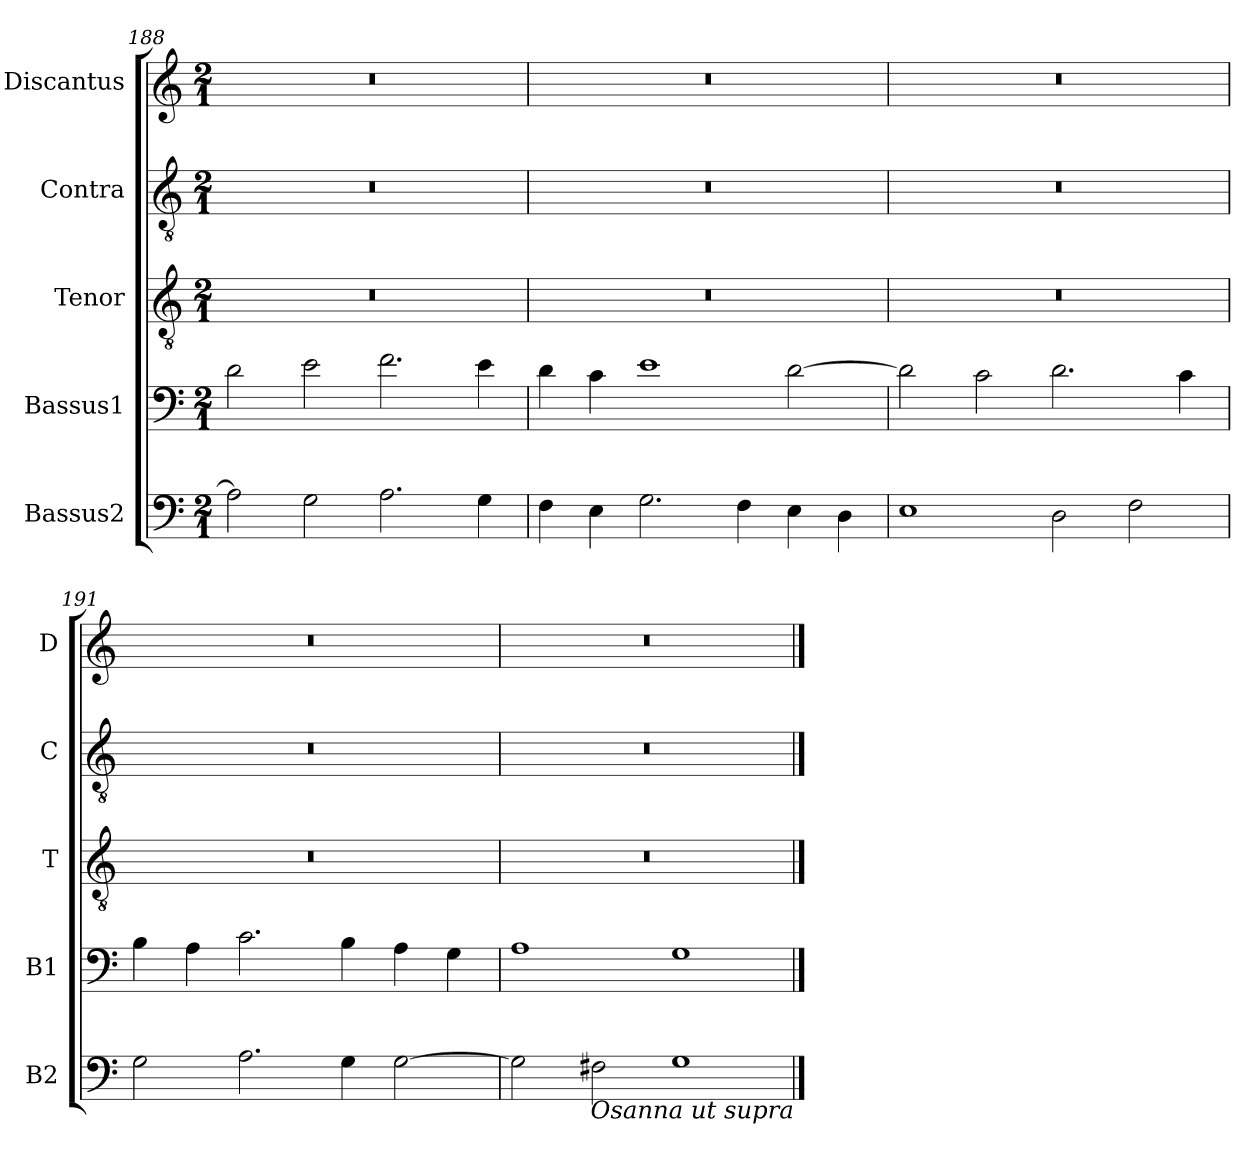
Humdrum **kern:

**kern	**kern	**kern	**kern	**kern
*part5	*part4	*part3	*part2	*part1
*staff5	*staff4	*staff3	*staff2	*staff1
*I"Bassus2	*I"Bassus1	*I"Tenor	*I"Contra	*I"Discantus
*I'B2	*I'B1	*I'T	*I'C	*I'D
*clefF4	*clefF4	*clefGv2	*clefGv2	*clefG2
*k[]	*k[]	*k[]	*k[]	*k[]
*M2/1	*M2/1	*M2/1	*M2/1	*M2/1
=188	=188	=188	=188	=188
2A\]	2d\	0r	0r	0r
2G\	2e\	.	.	.
2.A\	2.f\	.	.	.
4G\	4e\	.	.	.
=189	=189	=189	=189	=189
4F\	4d\	0r	0r	0r
4E\	4c\	.	.	.
2.G\	1e	.	.	.
4F\	.	.	.	.
4E\	[2d\	.	.	.
4D\	.	.	.	.
=190	=190	=190	=190	=190
1E	2d\]	0r	0r	0r
.	2c\	.	.	.
2D\	2.d\	.	.	.
2F\	.	.	.	.
.	4c\	.	.	.
=191	=191	=191	=191	=191
2G\	4B\	0r	0r	0r
.	4A\	.	.	.
2.A\	2.c\	.	.	.
4G\	4B\	.	.	.
[2G\	4A\	.	.	.
.	4G\	.	.	.
=192	=192	=192	=192	=192
2G\]	1A	0r	0r	0r
2F#X\	.	.	.	.
1G	1G	.	.	.
!LO:TX:b:i:rj:t=Osanna ut supra	!	!	!	!
==	==	==	==	==
*-	*-	*-	*-	*-
